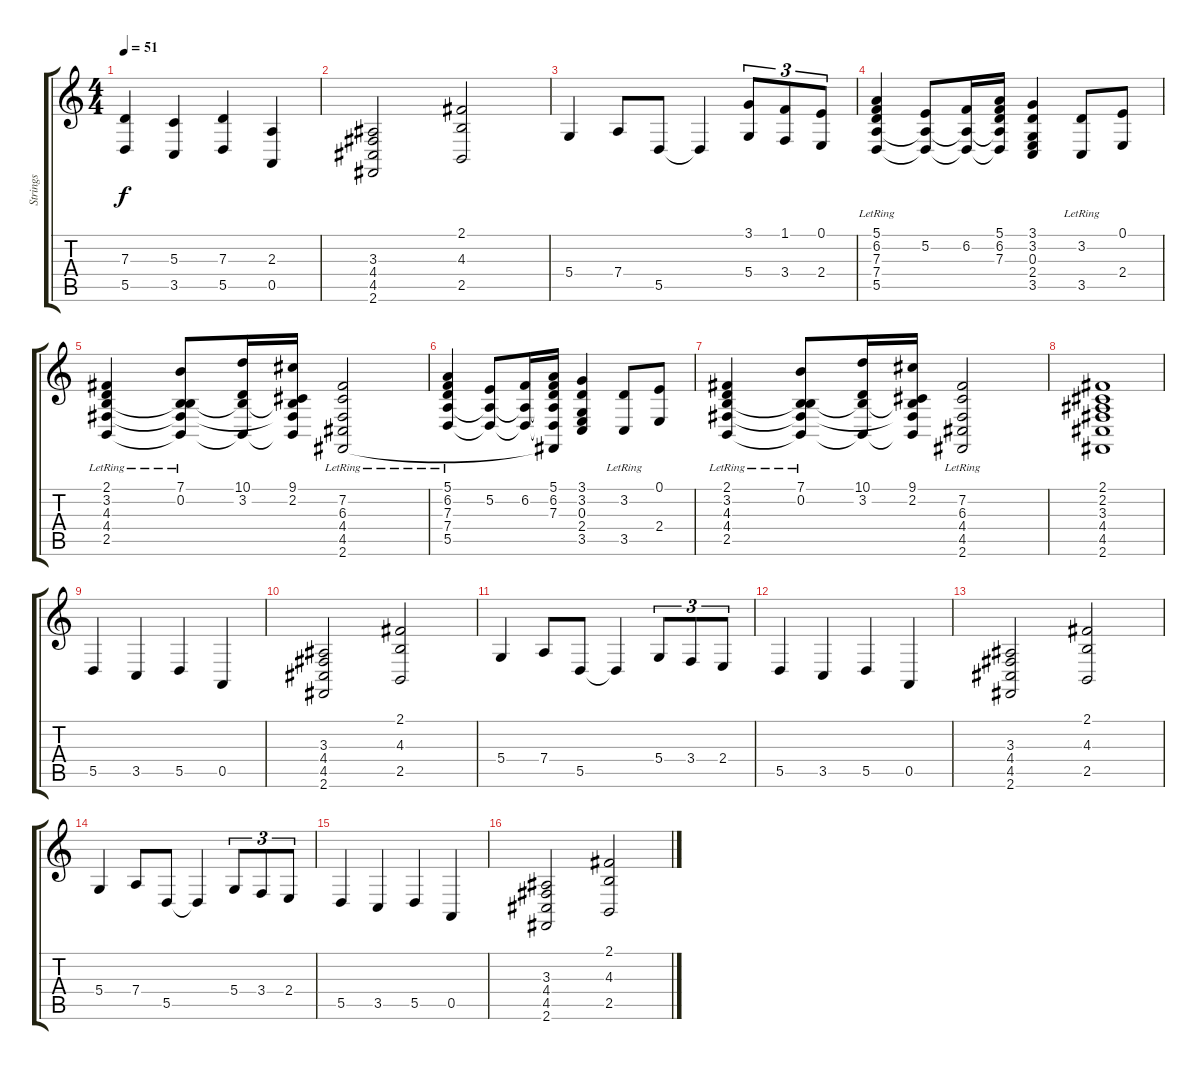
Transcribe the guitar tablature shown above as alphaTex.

\track ("Strings" "Strings") {instrument stringensemble1}
\staff {score tabs}
\tuning (E4 B3 G3 D3 A2 E2) {hide}
\ts (4 4)
\tempo 51
\clef g2
\ks c
(7.3 5.5).4{dy f} (5.3 3.5).4 (7.3 5.5).4 (2.3 0.5).4 |
(3.3 4.4 4.5 2.6).2 (2.1 4.3 2.5).2 |
5.4.4 7.4.8 5.5.8 5.5{t}.4 (3.1 5.4).8{tu (3 2)} (1.1 3.4).8{tu (3 2)} (0.1 2.4).8{tu (3 2)} |
(5.1{lr} 6.2{lr} 7.3{lr} 7.4{lr} 5.5).4 (5.2 7.4{t} 5.5{t}).8 (6.2 7.4{t} 5.5{t}).16 (5.1 6.2 7.3 7.4{t} 5.5{t}).16 (3.1 3.2 0.3 2.4 3.5).4 (3.2{lr} 3.5{lr}).8 (0.1 2.4).8 |
(2.1 3.2{lr} 4.3{lr} 4.4{lr} 2.5{lr}).4 (7.1 0.2{lr} 4.3{t} 4.4{t} 2.5{t}).8 (10.1 3.2 4.3{t} 2.5{t}).16 (9.1 2.2 4.3{t} 4.4{t} 2.5{t}).16 (7.2 6.3 4.4 4.5{lr} 2.6{lr}).2 |
(5.1{lr} 6.2{lr} 7.3{lr} 7.4{lr} 5.5).4 (5.2 7.4{t} 5.5{t}).8 (6.2 7.4{t} 5.5{t}).16 (5.1 6.2 7.3 7.4{t} 5.5{t} 2.6{t}).16 (3.1 3.2 0.3 2.4 3.5).4 (3.2{lr} 3.5{lr}).8 (0.1 2.4).8 |
(2.1 3.2{lr} 4.3{lr} 4.4{lr} 2.5{lr}).4 (7.1 0.2{lr} 4.3{t} 4.4{t} 2.5{t}).8 (10.1 3.2 4.3{t} 2.5{t}).16 (9.1 2.2 4.3{t} 4.4{t} 2.5{t}).16 (7.2 6.3 4.4 4.5{lr} 2.6{lr}).2 |
(2.1 2.2 3.3 4.4 4.5 2.6).1 |
5.5.4 3.5.4 5.5.4 0.5.4 |
(3.3 4.4 4.5 2.6).2 (2.1 4.3 2.5).2 |
5.4.4 7.4.8 5.5.8 5.5{t}.4 5.4.8{tu (3 2)} 3.4.8{tu (3 2)} 2.4.8{tu (3 2)} |
5.5.4 3.5.4 5.5.4 0.5.4 |
(3.3 4.4 4.5 2.6).2 (2.1 4.3 2.5).2 |
5.4.4 7.4.8 5.5.8 5.5{t}.4 5.4.8{tu (3 2)} 3.4.8{tu (3 2)} 2.4.8{tu (3 2)} |
5.5.4 3.5.4 5.5.4 0.5.4 |
(3.3 4.4 4.5 2.6).2 (2.1 4.3 2.5).2
